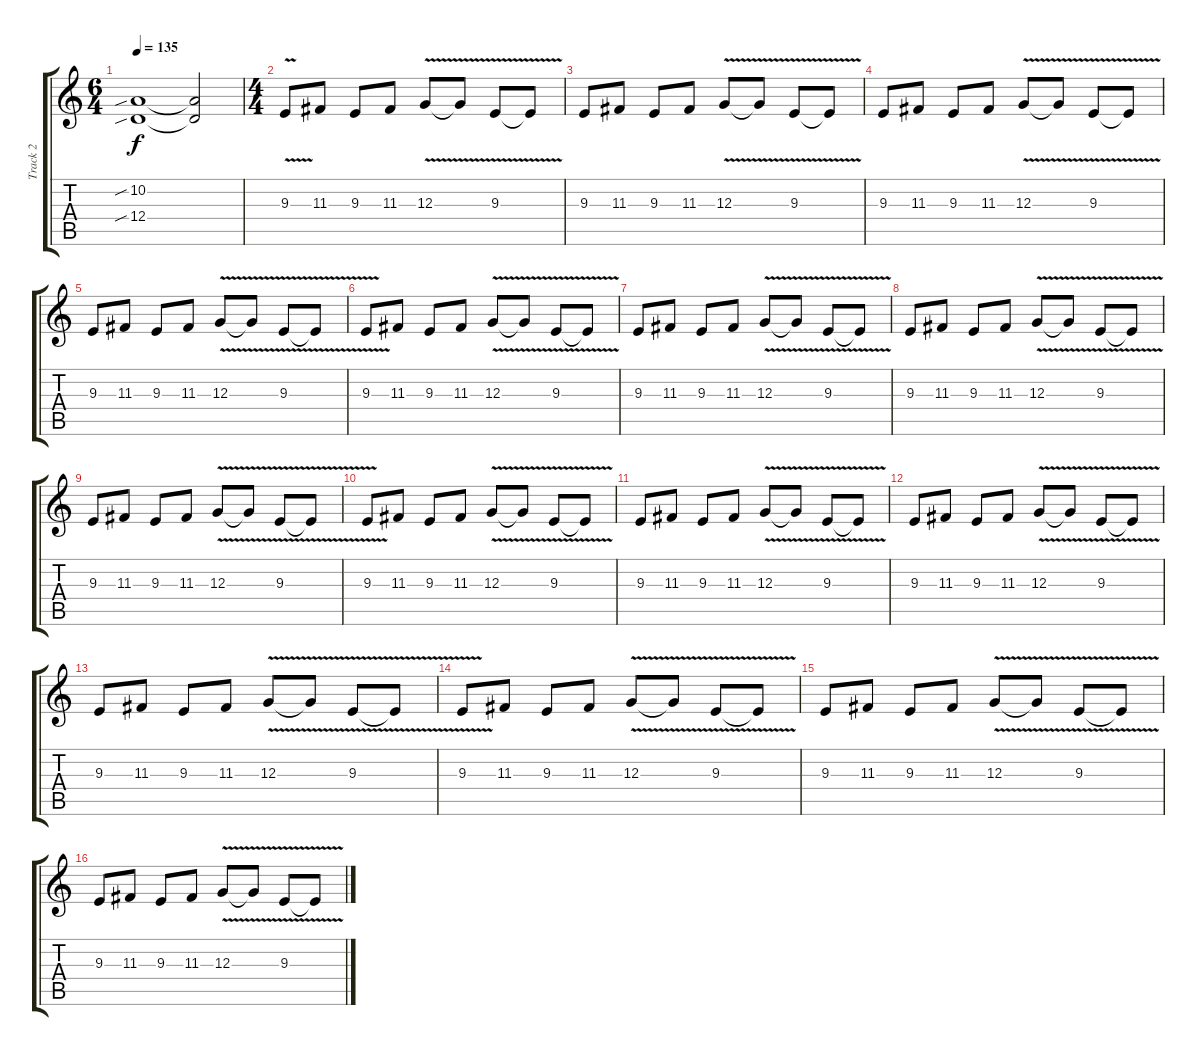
\track ("Track 2" "Track 2") {instrument bagpipe}
\staff {score tabs}
\tuning (E4 B3 G3 D3 A2 E2) {hide}
\ts (6 4)
\tempo 135
\clef g2
\ks c
(10.2{sib} 12.4{sib}).1{dy f} (10.2{t} 12.4{t}).2 |
\ts (4 4)
9.3{v}.8 11.3.8 9.3.8 11.3.8 12.3{v}.8 12.3{t}.8 9.3{v}.8 9.3{t}.8 |
9.3.8 11.3.8 9.3.8 11.3.8 12.3{v}.8 12.3{t}.8 9.3{v}.8 9.3{t}.8 |
9.3.8 11.3.8 9.3.8 11.3.8 12.3{v}.8 12.3{t}.8 9.3{v}.8 9.3{t}.8 |
9.3.8 11.3.8 9.3.8 11.3.8 12.3{v}.8 12.3{t}.8 9.3{v}.8 9.3{t}.8 |
9.3{v}.8 11.3.8 9.3.8 11.3.8 12.3{v}.8 12.3{t}.8 9.3{v}.8 9.3{t}.8 |
9.3.8 11.3.8 9.3.8 11.3.8 12.3{v}.8 12.3{t}.8 9.3{v}.8 9.3{t}.8 |
9.3.8 11.3.8 9.3.8 11.3.8 12.3{v}.8 12.3{t}.8 9.3{v}.8 9.3{t}.8 |
9.3.8 11.3.8 9.3.8 11.3.8 12.3{v}.8 12.3{t}.8 9.3{v}.8 9.3{t}.8 |
9.3{v}.8 11.3.8 9.3.8 11.3.8 12.3{v}.8 12.3{t}.8 9.3{v}.8 9.3{t}.8 |
9.3.8 11.3.8 9.3.8 11.3.8 12.3{v}.8 12.3{t}.8 9.3{v}.8 9.3{t}.8 |
9.3.8 11.3.8 9.3.8 11.3.8 12.3{v}.8 12.3{t}.8 9.3{v}.8 9.3{t}.8 |
9.3.8 11.3.8 9.3.8 11.3.8 12.3{v}.8 12.3{t}.8 9.3{v}.8 9.3{t}.8 |
9.3{v}.8 11.3.8 9.3.8 11.3.8 12.3{v}.8 12.3{t}.8 9.3{v}.8 9.3{t}.8 |
9.3.8 11.3.8 9.3.8 11.3.8 12.3{v}.8 12.3{t}.8 9.3{v}.8 9.3{t}.8 |
9.3.8 11.3.8 9.3.8 11.3.8 12.3{v}.8 12.3{t}.8 9.3{v}.8 9.3{t}.8
